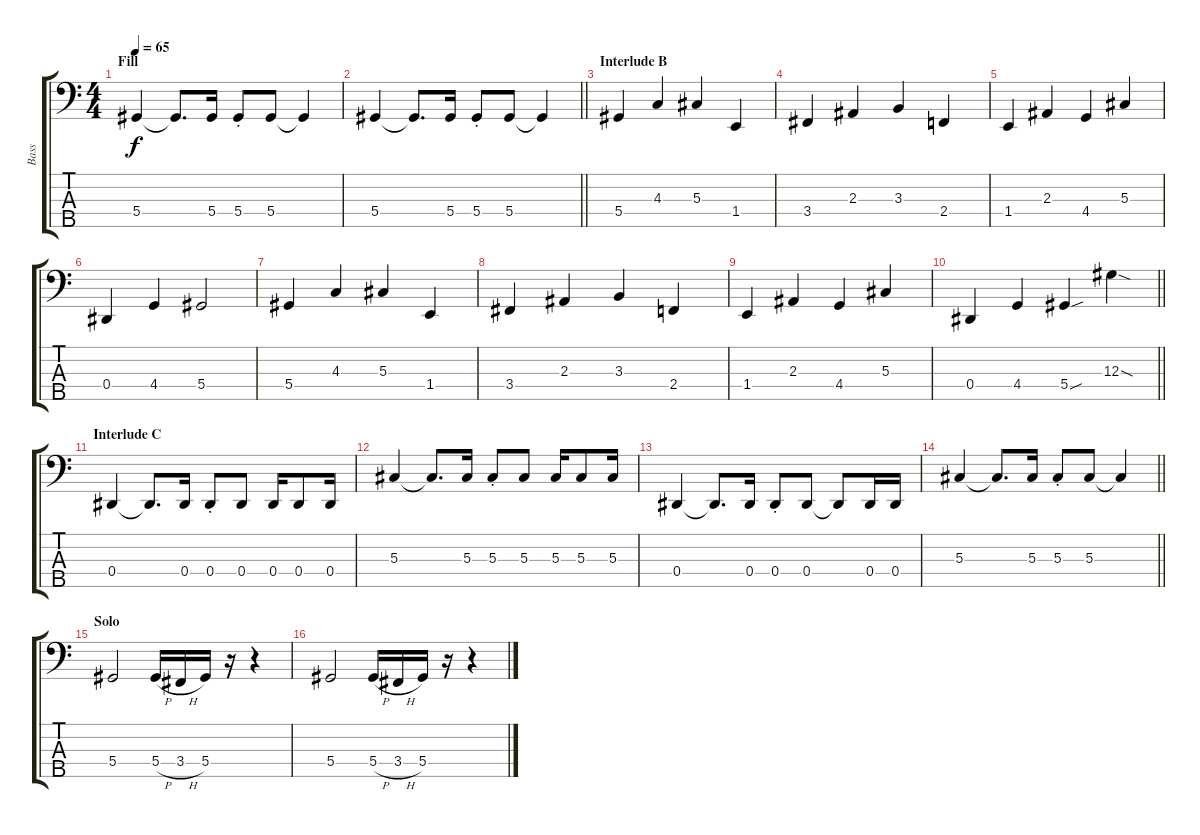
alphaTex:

\track ("Bass" "Bass") {instrument electricbasspick}
\staff {score tabs}
\tuning (Gb2 Db2 Ab1 Eb1 Bb0) {hide}
\ts (4 4)
\section ("" "Fill")
\tempo 65
\clef f4
\ks c
5.4.4{dy f} 5.4{t}.8{d} 5.4.16 5.4{st}.8 5.4.8 5.4{t}.4 |
\barLineRight lightlight
5.4.4 5.4{t}.8{d} 5.4.16 5.4{st}.8 5.4.8 5.4{t}.4 |
\section ("" "Interlude B")
5.4.4 4.3.4 5.3.4 1.4.4 |
3.4.4 2.3.4 3.3.4 2.4.4 |
1.4.4 2.3.4 4.4.4 5.3.4 |
0.4.4 4.4.4 5.4.2 |
5.4.4 4.3.4 5.3.4 1.4.4 |
3.4.4 2.3.4 3.3.4 2.4.4 |
1.4.4 2.3.4 4.4.4 5.3.4 |
\barLineRight lightlight
0.4.4 4.4.4 5.4{sou}.4 12.3{sod}.4 |
\section ("" "Interlude C")
0.4.4 0.4{t}.8{d} 0.4.16 0.4{st}.8 0.4.8 0.4.16 0.4.8 0.4.16 |
5.3.4 5.3{t}.8{d} 5.3.16 5.3{st}.8 5.3.8 5.3.16 5.3.8 5.3.16 |
0.4.4 0.4{t}.8{d} 0.4.16 0.4{st}.8 0.4.8 0.4{t}.8 0.4.16 0.4.16 |
\barLineRight lightlight
5.3.4 5.3{t}.8{d} 5.3.16 5.3{st}.8 5.3.8 5.3{t}.4 |
\section ("" "Solo")
5.4.2 5.4{h}.16 3.4{h}.16 5.4.16 r.16 r.4 |
5.4.2 5.4{h}.16 3.4{h}.16 5.4.16 r.16 r.4
